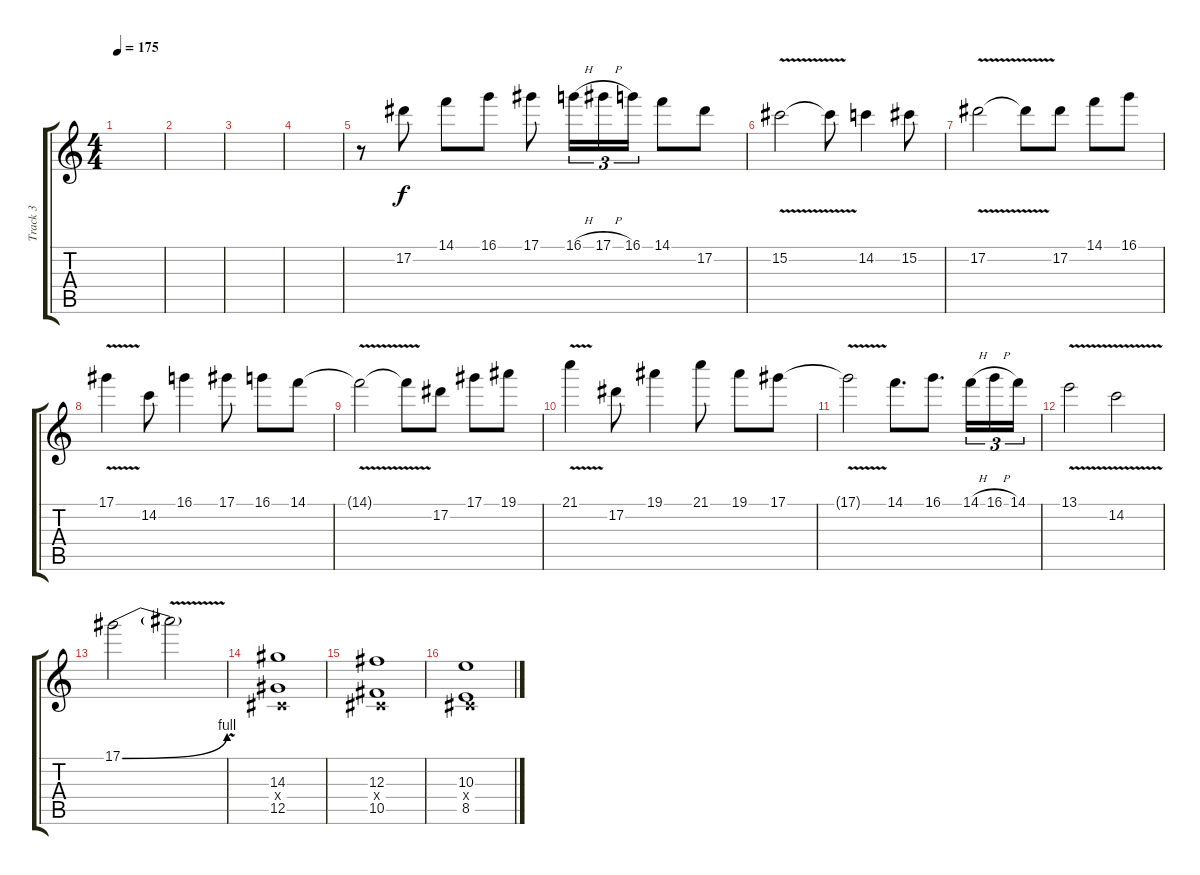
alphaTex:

\track ("Track 3" "Track 3") {instrument overdrivenguitar}
\staff {score tabs}
\tuning (Eb4 Bb3 Gb3 Db3 Ab2 Eb2) {hide}
\ts (4 4)
\tempo 175
\clef g2
\ks c
|
|
|
|
r.8 17.2.8 14.1.8 16.1.8 17.1.8 16.1{h}.16{tu (3 2)} 17.1{h}.16{tu (3 2)} 16.1.16{tu (3 2)} 14.1.8 17.2.8 |
15.2{v}.2 15.2{t}.8 14.2.4 15.2.8 |
17.2{v}.2 17.2{t}.8 17.2.8 14.1.8 16.1.8 |
17.1{v}.4 14.2.8 16.1.4 17.1.8 16.1.8 14.1.8 |
14.1{v t}.2 14.1{t}.8 17.2.8 17.1.8 19.1.8 |
21.1{v}.4 17.2.8 19.1.4 21.1.8 19.1.8 17.1.8 |
17.1{v t}.2 14.1.8{d} 16.1.8{d} 14.1{h}.16{tu (3 2)} 16.1{h}.16{tu (3 2)} 14.1.16{tu (3 2)} |
13.1{v}.2 14.2{v}.2 |
17.1{be (bend 0 0 60 4)}.2 17.1{v t}.2 |
(14.3 0.4{x} 12.5).1 |
(12.3 0.4{x} 10.5).1 |
(10.3 0.4{x} 8.5).1
